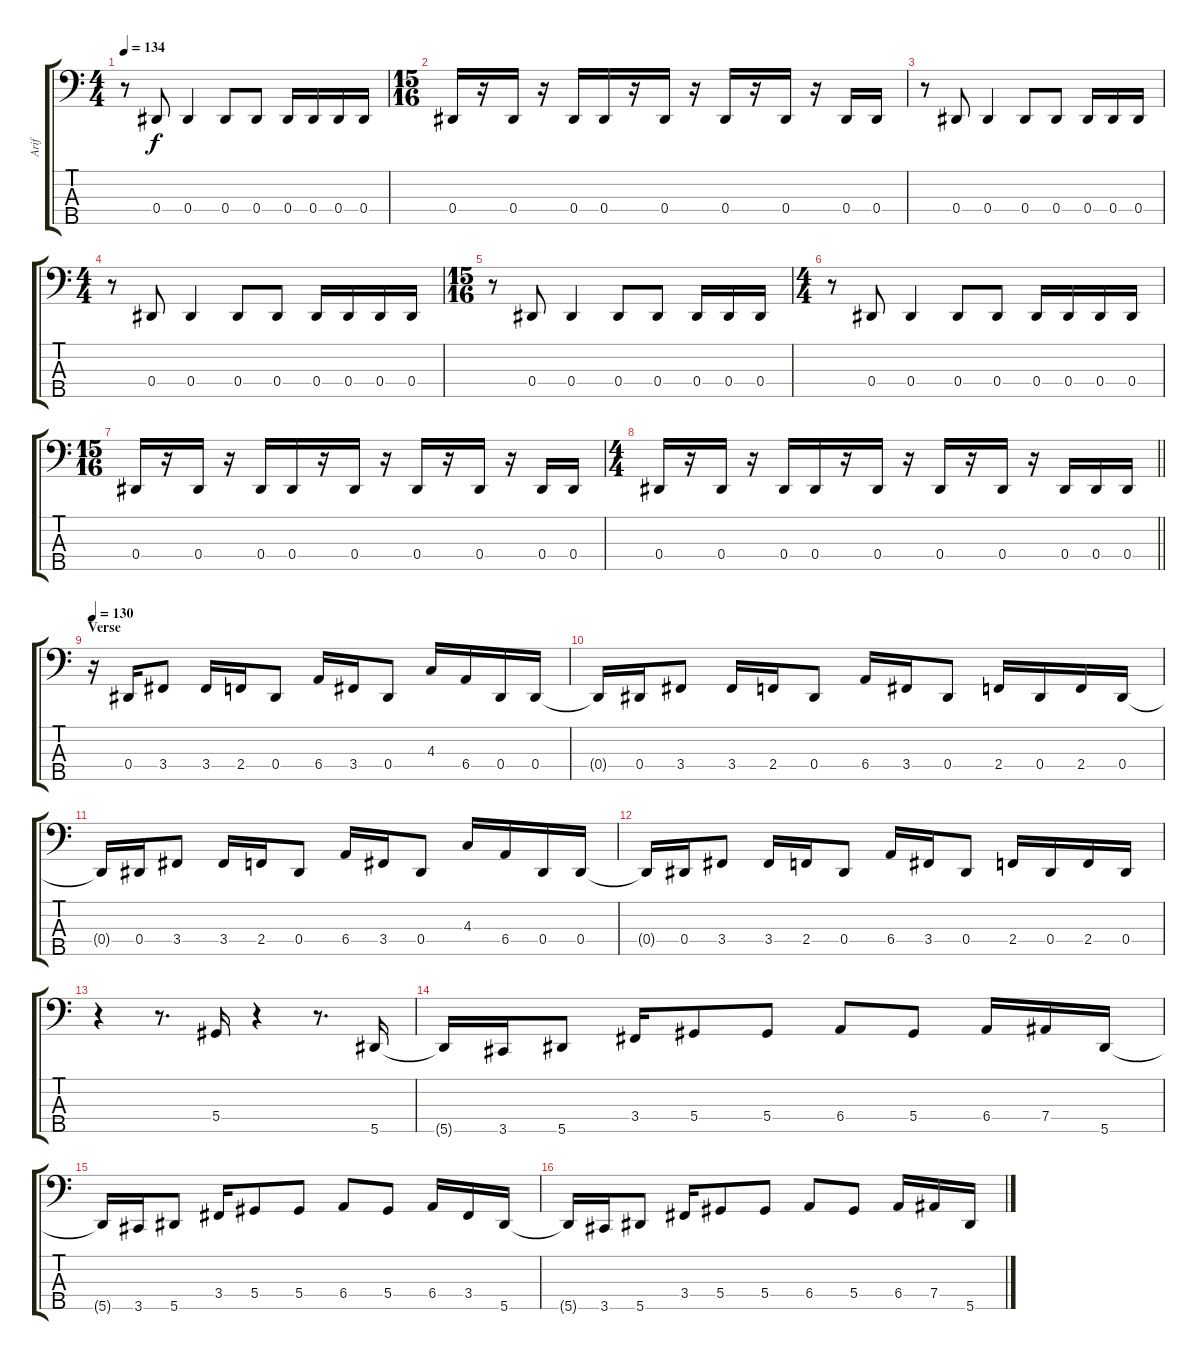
\track ("Arif" "Arif") {instrument electricbassfinger}
\staff {score tabs}
\tuning (Gb2 Db2 Ab1 Eb1 Bb0) {hide}
\ts (4 4)
\tempo 134
\clef f4
\ks c
r.8{dy f} 0.4.8 0.4.4 0.4.8 0.4.8 0.4.16 0.4.16 0.4.16 0.4.16 |
\ts (15 16)
0.4.16 r.16 0.4.16 r.16 0.4.16 0.4.16 r.16 0.4.16 r.16 0.4.16 r.16 0.4.16 r.16 0.4.16 0.4.16 |
r.8 0.4.8 0.4.4 0.4.8 0.4.8 0.4.16 0.4.16 0.4.16 |
\ts (4 4)
r.8 0.4.8 0.4.4 0.4.8 0.4.8 0.4.16 0.4.16 0.4.16 0.4.16 |
\ts (15 16)
r.8 0.4.8 0.4.4 0.4.8 0.4.8 0.4.16 0.4.16 0.4.16 |
\ts (4 4)
r.8 0.4.8 0.4.4 0.4.8 0.4.8 0.4.16 0.4.16 0.4.16 0.4.16 |
\ts (15 16)
0.4.16 r.16 0.4.16 r.16 0.4.16 0.4.16 r.16 0.4.16 r.16 0.4.16 r.16 0.4.16 r.16 0.4.16 0.4.16 |
\ts (4 4)
\barLineRight lightlight
0.4.16 r.16 0.4.16 r.16 0.4.16 0.4.16 r.16 0.4.16 r.16 0.4.16 r.16 0.4.16 r.16 0.4.16 0.4.16 0.4.16 |
\section ("" "Verse")
\tempo 130
r.16 0.4.16 3.4.8 3.4.16 2.4.16 0.4.8 6.4.16 3.4.16 0.4.8 4.3.16 6.4.16 0.4.16 0.4.16 |
0.4{t}.16 0.4.16 3.4.8 3.4.16 2.4.16 0.4.8 6.4.16 3.4.16 0.4.8 2.4.16 0.4.16 2.4.16 0.4.16 |
0.4{t}.16 0.4.16 3.4.8 3.4.16 2.4.16 0.4.8 6.4.16 3.4.16 0.4.8 4.3.16 6.4.16 0.4.16 0.4.16 |
0.4{t}.16 0.4.16 3.4.8 3.4.16 2.4.16 0.4.8 6.4.16 3.4.16 0.4.8 2.4.16 0.4.16 2.4.16 0.4.16 |
r.4 r.8{d} 5.4.16 r.4 r.8{d} 5.5.16 |
5.5{t}.16 3.5.16 5.5.8 3.4.16 5.4.8 5.4.8 6.4.8 5.4.8 6.4.16 7.4.16 5.5.16 |
5.5{t}.16 3.5.16 5.5.8 3.4.16 5.4.8 5.4.8 6.4.8 5.4.8 6.4.16 3.4.16 5.5.16 |
5.5{t}.16 3.5.16 5.5.8 3.4.16 5.4.8 5.4.8 6.4.8 5.4.8 6.4.16 7.4.16 5.5.16
